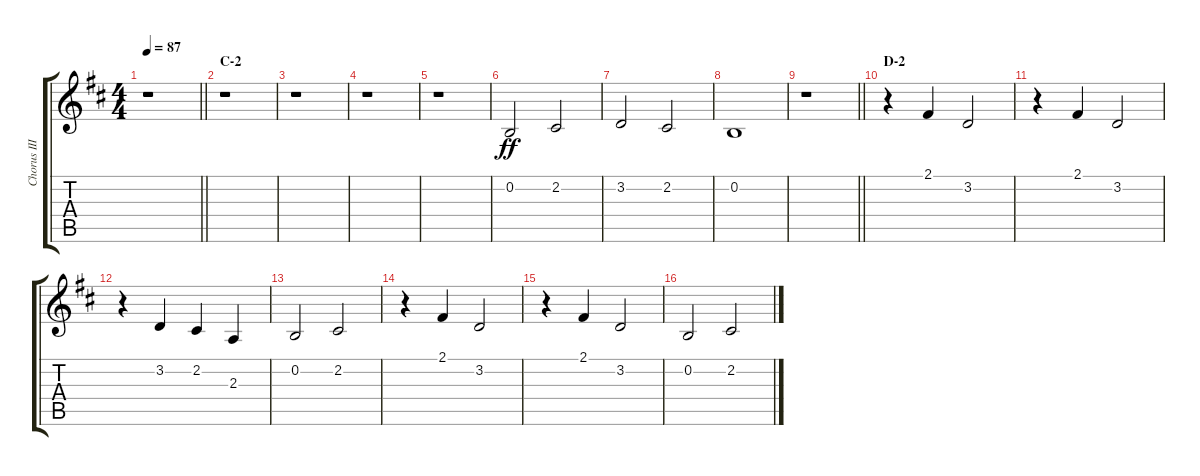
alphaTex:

\track ("Chorus III" "Chorus III") {instrument voiceoohs}
\staff {score tabs}
\tuning (E4 B3 G3 D3 A2 E2) {hide}
\ts (4 4)
\tempo 87
\clef g2
\barLineRight lightlight
\ks d
r.1{dy ff} |
\section ("" "C-2")
r.1 |
r.1 |
r.1 |
r.1 |
0.2.2 2.2.2 |
3.2.2 2.2.2 |
0.2.1 |
\barLineRight lightlight
r.1 |
\section ("" "D-2")
r.4 2.1.4 3.2.2 |
r.4 2.1.4 3.2.2 |
r.4 3.2.4 2.2.4 2.3.4 |
0.2.2 2.2.2 |
r.4 2.1.4 3.2.2 |
r.4 2.1.4 3.2.2 |
0.2.2 2.2.2
